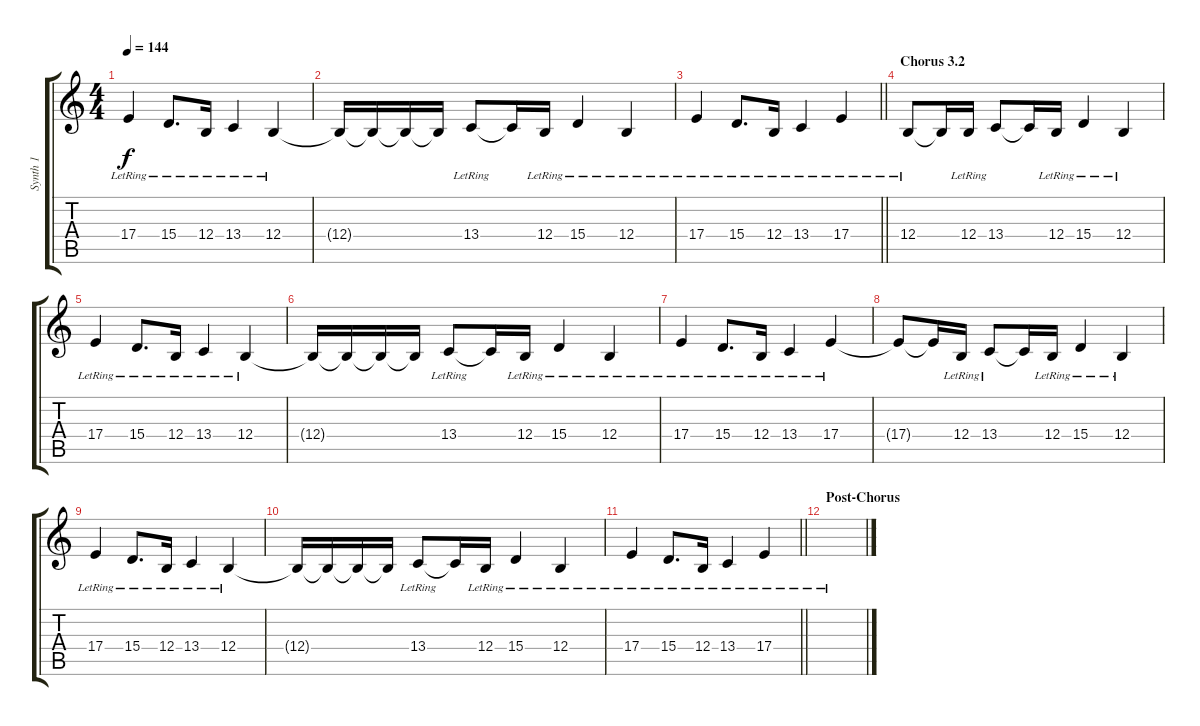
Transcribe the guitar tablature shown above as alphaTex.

\track ("Synth 1" "Synth 1") {instrument synthbrass1}
\staff {score tabs}
\tuning (Db4 Ab3 E3 B2 Gb2 B1) {hide}
\ts (4 4)
\tempo 144
\clef g2
\ks c
17.4{lr}.4{dy f} 15.4{lr}.8{d} 12.4{lr}.16 13.4{lr}.4 12.4{lr}.4 |
12.4{t}.16 12.4{t}.16 12.4{t}.16 12.4{t}.16 13.4{lr}.8 13.4{t}.16 12.4{lr}.16 15.4{lr}.4 12.4{lr}.4 |
\barLineRight lightlight
17.4{lr}.4 15.4{lr}.8{d} 12.4{lr}.16 13.4{lr}.4 17.4{lr}.4 |
\section ("" "Chorus 3.2")
12.4{lr}.8 12.4{t}.16 12.4{lr}.16 13.4{lr}.8 13.4{t}.16 12.4{lr}.16 15.4{lr}.4 12.4{lr}.4 |
17.4{lr}.4 15.4{lr}.8{d} 12.4{lr}.16 13.4{lr}.4 12.4{lr}.4 |
12.4{t}.16 12.4{t}.16 12.4{t}.16 12.4{t}.16 13.4{lr}.8 13.4{t}.16 12.4{lr}.16 15.4{lr}.4 12.4{lr}.4 |
17.4{lr}.4 15.4{lr}.8{d} 12.4{lr}.16 13.4{lr}.4 17.4{lr}.4 |
17.4{t}.8 17.4{t}.16 12.4{lr}.16 13.4{lr}.8 13.4{t}.16 12.4{lr}.16 15.4{lr}.4 12.4{lr}.4 |
17.4{lr}.4 15.4{lr}.8{d} 12.4{lr}.16 13.4{lr}.4 12.4{lr}.4 |
12.4{t}.16 12.4{t}.16 12.4{t}.16 12.4{t}.16 13.4{lr}.8 13.4{t}.16 12.4{lr}.16 15.4{lr}.4 12.4{lr}.4 |
\barLineRight lightlight
17.4{lr}.4 15.4{lr}.8{d} 12.4{lr}.16 13.4{lr}.4 17.4{lr}.4 |
\section ("" "Post-Chorus")
